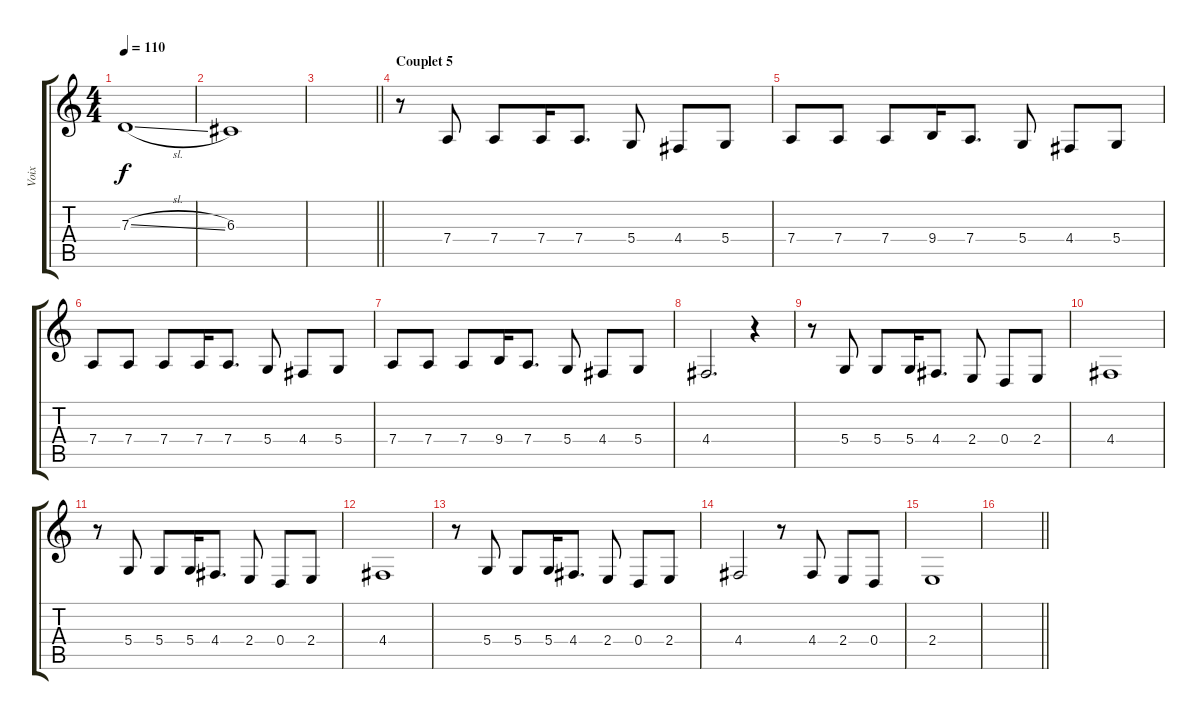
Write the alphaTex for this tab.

\track ("Voix" "Voix") {instrument lead8bassandlead}
\staff {score tabs}
\tuning (E4 B3 G3 D3 A2 E2) {hide}
\ts (4 4)
\tempo 110
\clef g2
\ks c
7.3{sl}.1{dy f} |
6.3.1 |
\barLineRight lightlight
|
\section ("" "Couplet 5")
r.8 7.4.8 7.4.8 7.4.16 7.4.8{d} 5.4.8 4.4.8 5.4.8 |
7.4.8 7.4.8 7.4.8 9.4.16 7.4.8{d} 5.4.8 4.4.8 5.4.8 |
7.4.8 7.4.8 7.4.8 7.4.16 7.4.8{d} 5.4.8 4.4.8 5.4.8 |
7.4.8 7.4.8 7.4.8 9.4.16 7.4.8{d} 5.4.8 4.4.8 5.4.8 |
4.4.2{d} r.4 |
r.8 5.4.8 5.4.8 5.4.16 4.4.8{d} 2.4.8 0.4.8 2.4.8 |
4.4.1 |
r.8 5.4.8 5.4.8 5.4.16 4.4.8{d} 2.4.8 0.4.8 2.4.8 |
4.4.1 |
r.8 5.4.8 5.4.8 5.4.16 4.4.8{d} 2.4.8 0.4.8 2.4.8 |
4.4.2 r.8 4.4.8 2.4.8 0.4.8 |
2.4.1 |
\barLineRight lightlight
